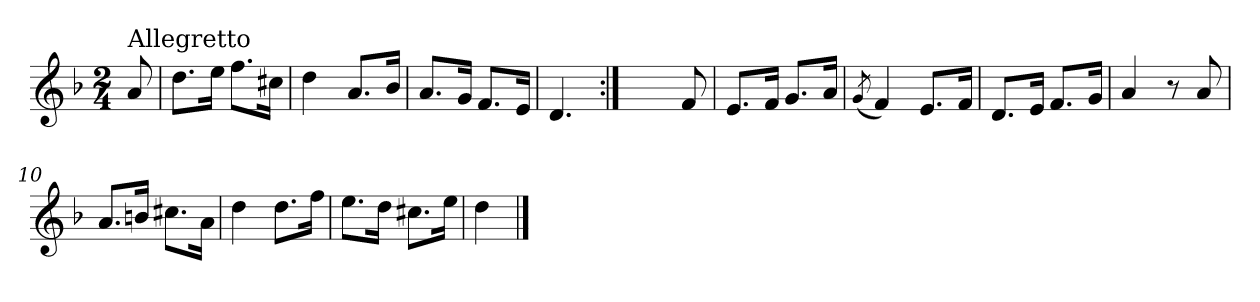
**kern
*part1
*staff1
*clefG2
*k[b-]
*d:
*M2/4
=
!LO:TX:a:t=Allegretto
8a/
=1
8.dd\L
16ee\Jk
8.ff\L
16cc#X\Jk
=2
4dd\
8.a/L
16b-/Jk
=3
8.a/L
16g/Jk
8.f/L
16e/Jk
=4
4.d/
=5:|!
4.ryy
8f/
=6
8.e/L
16f/Jk
8.g/L
16a/Jk
=7
(<8qg/
4f/)
8.e/L
16f/Jk
!!LO:LB:g=z
=8
8.d/L
16e/Jk
8.f/L
16g/Jk
=9
4a/
8r
8a/
=10
8.a/L
16bn/Jk
8.cc#X\L
16a\Jk
=11
4dd\
8.dd\L
16ff\Jk
=12
8.ee\L
16dd\Jk
8.cc#X\L
16ee\Jk
=13
4dd\
==
*-
